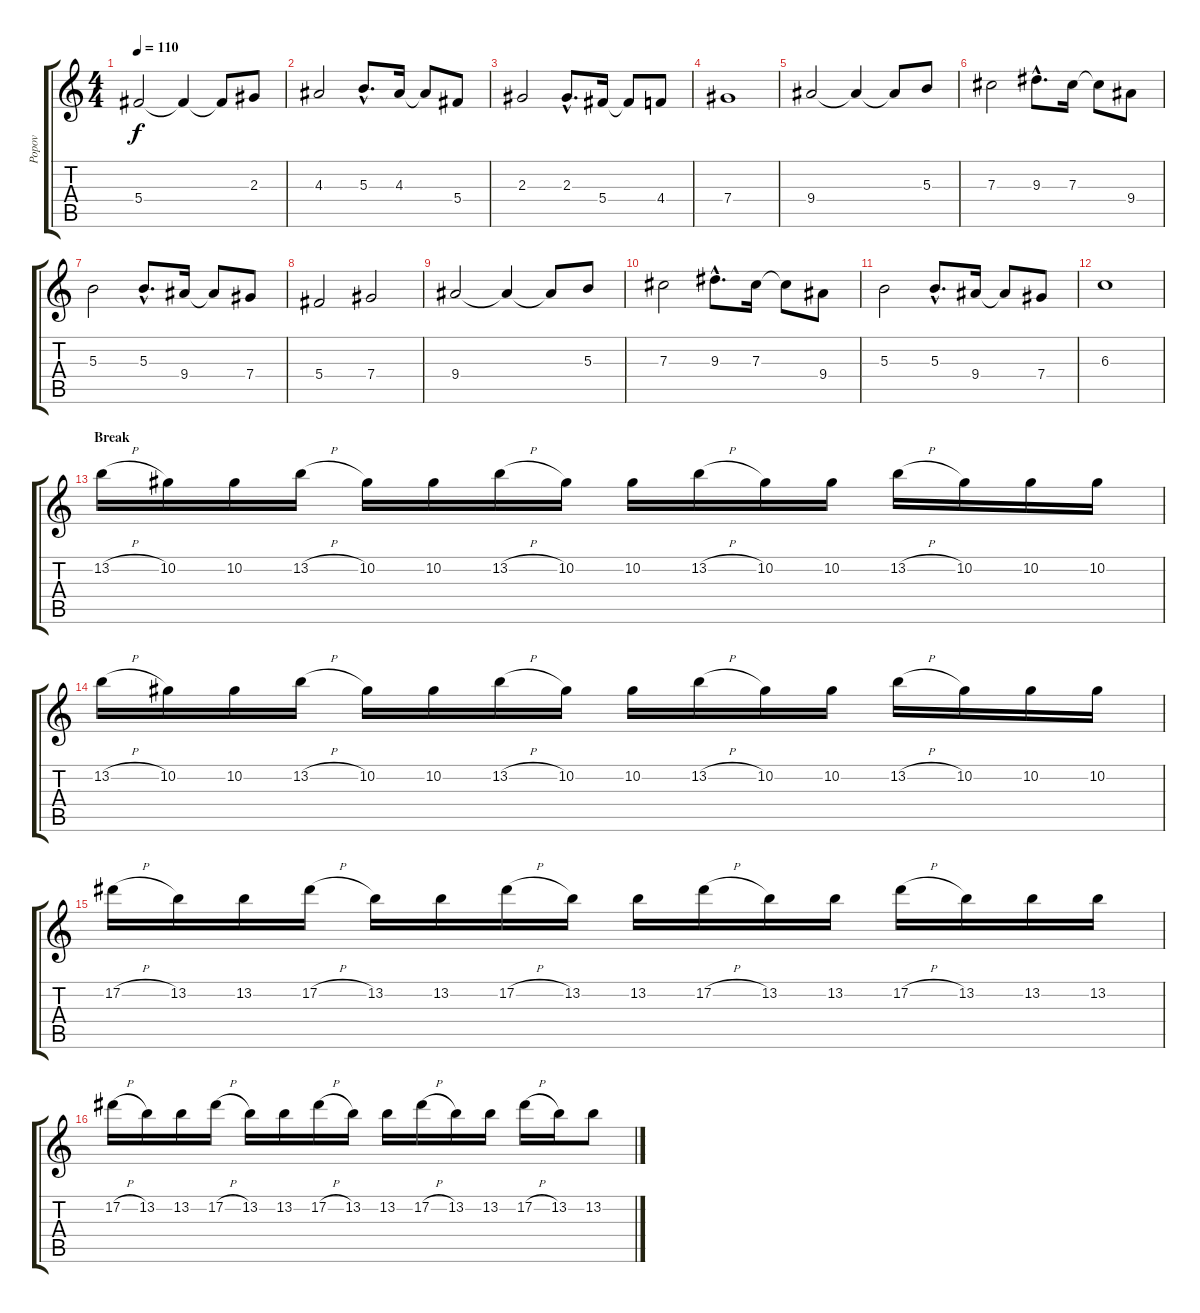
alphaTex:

\track ("Popov" "Popov") {instrument distortionguitar}
\staff {score tabs}
\tuning (Eb4 Bb3 Gb3 Db3 Ab2 Eb2) {hide}
\ts (4 4)
\tempo 110
\clef g2
\ks c
5.4.2{dy f} 5.4{t}.4 5.4{t}.8 2.3.8 |
4.3.2 5.3{hac}.8{d} 4.3.16 4.3{t}.8 5.4.8 |
2.3.2 2.3{hac}.8{d} 5.4.16 5.4{t}.8 4.4.8 |
7.4.1 |
9.4.2 9.4{t}.4 9.4{t}.8 5.3.8 |
7.3.2 9.3{hac}.8{d} 7.3.16 7.3{t}.8 9.4.8 |
5.3.2 5.3{hac}.8{d} 9.4.16 9.4{t}.8 7.4.8 |
5.4.2 7.4.2 |
9.4.2 9.4{t}.4 9.4{t}.8 5.3.8 |
7.3.2 9.3{hac}.8{d} 7.3.16 7.3{t}.8 9.4.8 |
5.3.2 5.3{hac}.8{d} 9.4.16 9.4{t}.8 7.4.8 |
6.3.1 |
\section ("" "Break")
13.2{h}.16 10.2.16 10.2.16 13.2{h}.16 10.2.16 10.2.16 13.2{h}.16 10.2.16 10.2.16 13.2{h}.16 10.2.16 10.2.16 13.2{h}.16 10.2.16 10.2.16 10.2.16 |
13.2{h}.16 10.2.16 10.2.16 13.2{h}.16 10.2.16 10.2.16 13.2{h}.16 10.2.16 10.2.16 13.2{h}.16 10.2.16 10.2.16 13.2{h}.16 10.2.16 10.2.16 10.2.16 |
17.2{h}.16 13.2.16 13.2.16 17.2{h}.16 13.2.16 13.2.16 17.2{h}.16 13.2.16 13.2.16 17.2{h}.16 13.2.16 13.2.16 17.2{h}.16 13.2.16 13.2.16 13.2.16 |
17.2{h}.16 13.2.16 13.2.16 17.2{h}.16 13.2.16 13.2.16 17.2{h}.16 13.2.16 13.2.16 17.2{h}.16 13.2.16 13.2.16 17.2{h}.16 13.2.16 13.2.8
